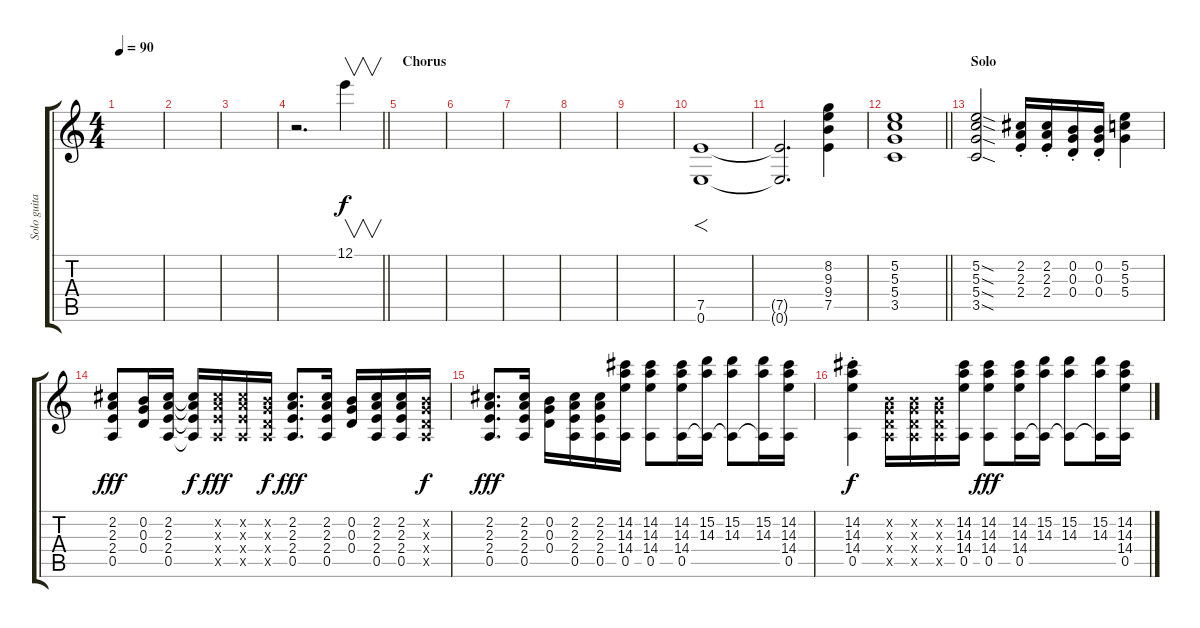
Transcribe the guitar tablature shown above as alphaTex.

\track ("Solo guitar" "Solo guita") {instrument distortionguitar}
\staff {score tabs}
\tuning (E4 B3 G3 D3 A2 E2) {hide}
\ts (4 4)
\tempo 90
\clef g2
\ks c
|
|
|
\barLineRight lightlight
r.2{d} 12.1.4{v} |
\section ("" "Chorus")
|
|
|
|
|
(7.5 0.6).1{f volume 16 instrument distortionguitar} |
(7.5{t} 0.6{t}).2{d} (8.2 9.3 9.4 7.5).4 |
\barLineRight lightlight
(5.2 5.3 5.4 3.5).1 |
\section ("" "Solo")
(5.2{sod} 5.3{sod} 5.4{sod} 3.5{sod}).2 (2.2{st} 2.3{st} 2.4{st}).16 (2.2{st} 2.3{st} 2.4{st}).16 (0.2{st} 0.3{st} 0.4{st}).16 (0.2{st} 0.3{st} 0.4{st}).16 (5.2 5.3 5.4).4 |
(2.2 2.3 2.4 0.5).8{dy fff} (0.2 0.3 0.4).16 (2.2 2.3 2.4 0.5).16 (2.2{t} 2.3{t} 2.4{t} 0.5{t}).16{dy f} (2.2{x} 2.3{x} 2.4{x} 0.5{x}).16{dy fff} (2.2{x} 2.3{x} 2.4{x} 0.5{x}).16 (0.2{x} 0.3{x} 0.4{x} 0.5{x}).16{dy f} (2.2 2.3 2.4 0.5).8{d dy fff} (2.2 2.3 2.4 0.5).16 (0.2 0.3 0.4).16 (2.2 2.3 2.4 0.5).16 (2.2 2.3 2.4 0.5).16 (0.2{x} 0.3{x} 0.4{x} 0.5{x}).16{dy f} |
(2.2 2.3 2.4 0.5).8{d dy fff} (2.2 2.3 2.4 0.5).16 (0.2 0.3 0.4).16 (2.2 2.3 2.4 0.5).16 (2.2 2.3 2.4 0.5).16 (14.2 14.3 14.4 0.5).16 (14.2 14.3 14.4 0.5).8 (14.2 14.3 14.4 0.5).16 (15.2 14.3 0.5{t}).16 (15.2 14.3 0.5{t}).8 (15.2 14.3 0.5{t}).16 (14.2 14.3 14.4 0.5).16 |
(14.2{st} 14.3{st} 14.4{st} 0.5{st}).4{dy f} (0.2{x} 0.3{x} 0.4{x} 0.5{x}).16 (0.2{x} 0.3{x} 0.4{x} 0.5{x}).16 (0.2{x} 0.3{x} 0.4{x} 0.5{x}).16 (14.2 14.3 14.4 0.5).16 (14.2 14.3 14.4 0.5).8{dy fff} (14.2 14.3 14.4 0.5).16 (15.2 14.3 0.5{t}).16 (15.2 14.3 0.5{t}).8 (15.2 14.3 0.5{t}).16 (14.2 14.3 14.4 0.5).16
